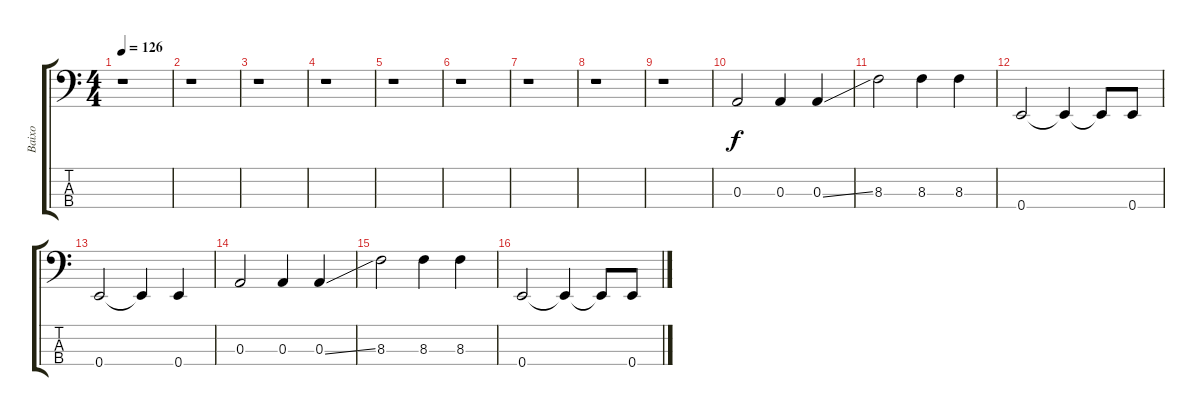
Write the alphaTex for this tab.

\track ("Baixo" "Baixo") {instrument electricbassfinger}
\staff {score tabs}
\tuning (G2 D2 A1 E1) {hide}
\ts (4 4)
\tempo 126
\clef f4
\ks c
r.1{dy f} |
r.1 |
r.1 |
r.1 |
r.1 |
r.1 |
r.1 |
r.1 |
r.1 |
0.3.2 0.3.4 0.3{ss}.4 |
8.3.2 8.3.4 8.3.4 |
0.4.2 0.4{t}.4 0.4{t}.8 0.4.8 |
0.4.2 0.4{t}.4 0.4.4 |
0.3.2 0.3.4 0.3{ss}.4 |
8.3.2 8.3.4 8.3.4 |
0.4.2 0.4{t}.4 0.4{t}.8 0.4.8
